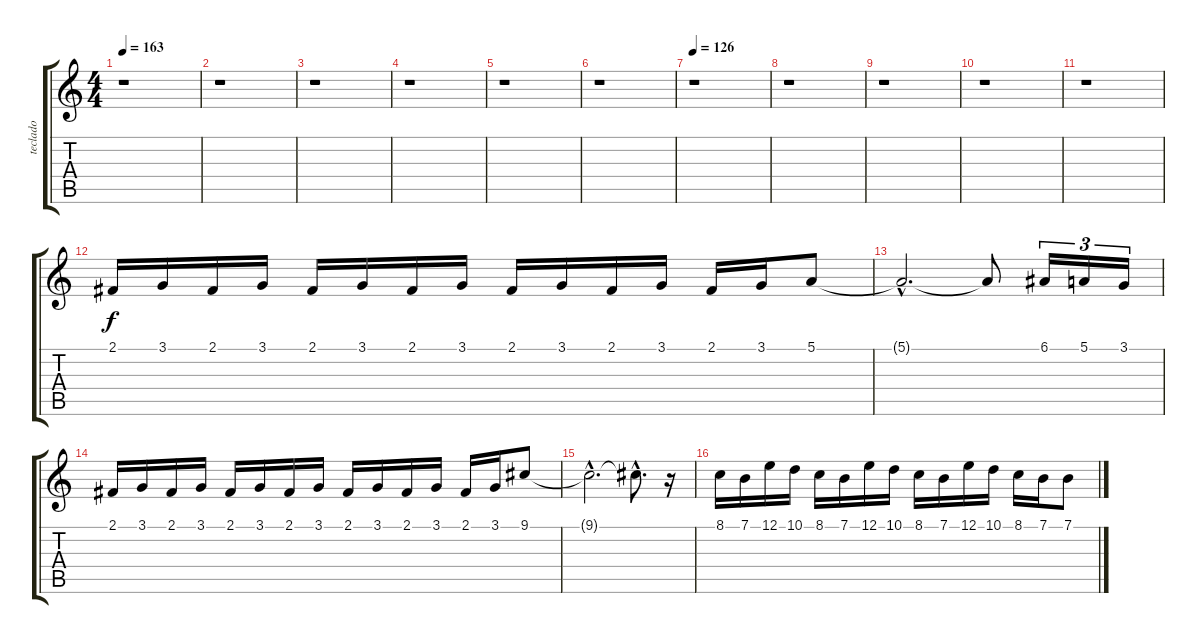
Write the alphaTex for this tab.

\track ("teclado" "teclado") {instrument synthstrings1}
\staff {score tabs}
\tuning (E4 B3 G3 D3 A2 E2) {hide}
\ts (4 4)
\tempo 163
\clef g2
\ks c
r.1{dy f} |
r.1 |
r.1 |
r.1 |
r.1 |
r.1 |
\tempo 126
r.1 |
r.1 |
r.1 |
r.1 |
r.1 |
2.1.16 3.1.16 2.1.16 3.1.16 2.1.16 3.1.16 2.1.16 3.1.16 2.1.16 3.1.16 2.1.16 3.1.16 2.1.16 3.1.16 5.1.8 |
5.1{hac t}.2{d} 5.1{t}.8 6.1.16{tu (3 2)} 5.1.16{tu (3 2)} 3.1.16{tu (3 2)} |
2.1.16 3.1.16 2.1.16 3.1.16 2.1.16 3.1.16 2.1.16 3.1.16 2.1.16 3.1.16 2.1.16 3.1.16 2.1.16 3.1.16 9.1.8 |
9.1{hac t}.2{d} 9.1{hac t}.8{d} r.16 |
8.1.16 7.1.16 12.1.16 10.1.16 8.1.16 7.1.16 12.1.16 10.1.16 8.1.16 7.1.16 12.1.16 10.1.16 8.1.16 7.1.16 7.1.8
